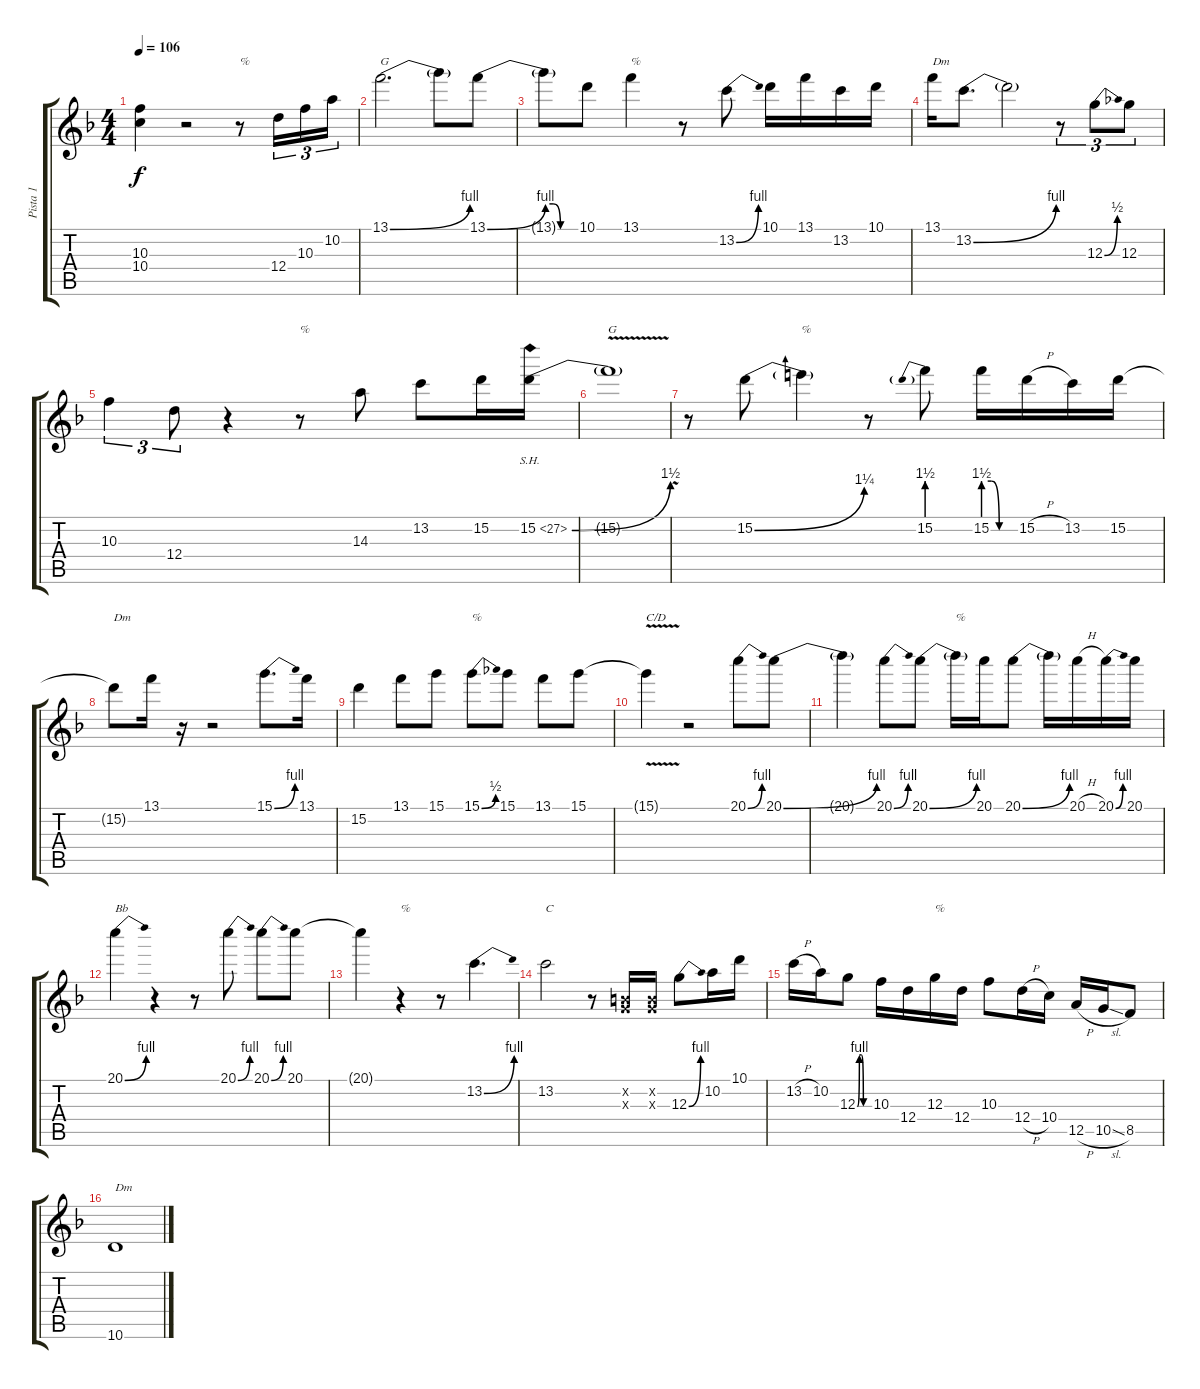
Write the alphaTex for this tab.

\track ("Pista 1" "Pista 1") {instrument acousticguitarsteel}
\staff {score tabs}
\tuning (E4 B3 G3 D3 A2 E2) {hide}
\ts (4 4)
\tempo 106
\clef g2
\ks dminor
(10.3{t} 10.4{t}).4{dy f} r.2 r.8{txt "%"} 12.4.16{tu (3 2)} 10.3.16{tu (3 2)} 10.2.16{tu (3 2)} |
13.1{be (bend 0 0 60 4)}.2{d txt "G"} 13.1{t}.8 13.1{be (bend 0 0 60 4)}.8 |
13.1{be (custom 0 4 15 4 30 0 60 0) t}.8 10.1.8 13.1.4{txt "%"} r.8 13.2{be (bend 0 0 60 4)}.8 10.1.16 13.1.16 13.2.16 10.1.16 |
13.1.16{txt "Dm"} 13.2{be (bend 0 0 60 4)}.8{d} 13.2{t}.2 r.8{tu (3 2)} 12.3{be (bend 0 0 60 2)}.8{tu (3 2)} 12.3.8{tu (3 2)} |
10.3.4{tu (3 2)} 12.4.8{tu (3 2)} r.4 r.8{txt "%"} 14.3.8 13.2.8 15.2.16 15.2{be (bend 0 0 60 6) sh 12}.16 |
15.2{v t}.1{txt "G"} |
r.8 15.2{be (bend 0 0 60 5)}.8 15.2{t}.4{txt "%"} r.8 15.2{be (prebend 0 6 60 6)}.8 15.2{be (custom 0 6 15 6 30 0 60 0)}.16 15.2{h}.16 13.2.16 15.2.16 |
15.2{t}.8{txt "Dm"} 13.1.16 r.16 r.2 15.1{be (bend 0 0 60 4)}.8{d} 13.1.16 |
15.2.4 13.1.8 15.1.8 15.1{be (bend 0 0 60 2)}.8{txt "%"} 15.1.8 13.1.8 15.1.8 |
15.1{v t}.4{txt "C/D"} r.2 20.1{be (bend 0 0 60 4)}.8 20.1{be (bend 0 0 60 4)}.8 |
20.1{t}.4 20.1{be (bend 0 0 60 4)}.8 20.1{be (bend 0 0 60 4)}.8 20.1{t}.16{txt "%"} 20.1.16 20.1{be (bend 0 0 60 4)}.8 20.1{t}.16 20.1{h}.16 20.1{be (bend 0 0 60 4)}.16 20.1.16 |
20.1{be (bend 0 0 60 4)}.4{txt "Bb"} r.4 r.8 20.1{be (bend 0 0 60 4)}.8 20.1{be (bend 0 0 60 4)}.8 20.1.8 |
20.1{t}.4 r.4{txt "%"} r.8 13.2{be (bend 0 0 60 4)}.4{d} |
13.2.2{txt "C"} r.8 (0.2{x} 0.3{x}).16 (0.2{x} 0.3{x}).16 12.3{be (bend 0 0 60 4)}.8 10.2.16 10.1.16 |
13.2{h}.16 10.2.16 12.3{be (custom 0 0 10 4 20 4 30 0 60 0)}.8 10.3.16 12.4.16 12.3.16{txt "%"} 12.4.16 10.3.8 12.4{h}.16 10.4.16 12.5{h}.16 10.5{sl}.16 8.5.8 |
10.6.1{txt "Dm"}
